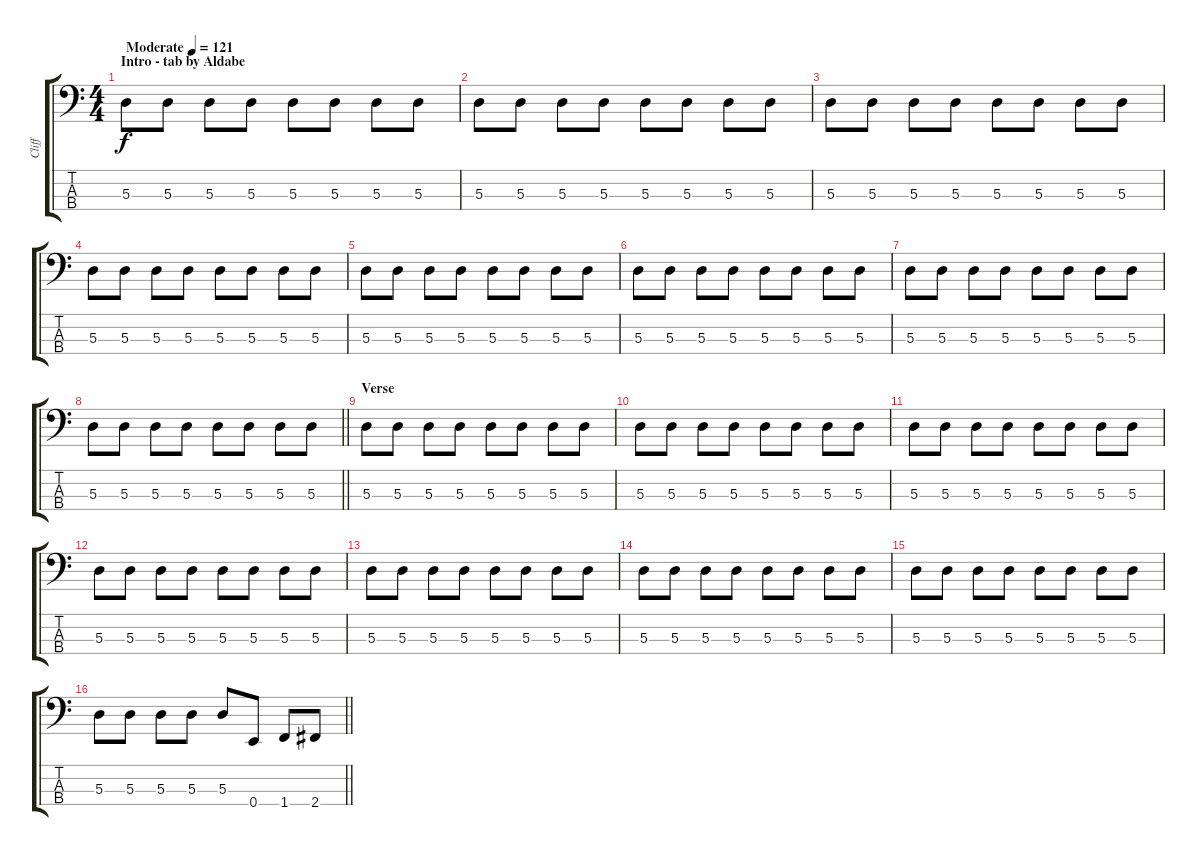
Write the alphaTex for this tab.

\track ("Cliff" "Cliff") {instrument electricbassfinger}
\staff {score tabs}
\tuning (G2 D2 A1 E1) {hide}
\ts (4 4)
\section ("" "Intro - tab by Aldabe")
\tempo (121 "Moderate")
\clef f4
\ks c
5.3.8{dy f instrument electricbassfinger} 5.3.8 5.3.8 5.3.8 5.3.8 5.3.8 5.3.8 5.3.8 |
5.3.8 5.3.8 5.3.8 5.3.8 5.3.8 5.3.8 5.3.8 5.3.8 |
5.3.8 5.3.8 5.3.8 5.3.8 5.3.8 5.3.8 5.3.8 5.3.8 |
5.3.8 5.3.8 5.3.8 5.3.8 5.3.8 5.3.8 5.3.8 5.3.8 |
5.3.8 5.3.8 5.3.8 5.3.8 5.3.8 5.3.8 5.3.8 5.3.8 |
5.3.8 5.3.8 5.3.8 5.3.8 5.3.8 5.3.8 5.3.8 5.3.8 |
5.3.8 5.3.8 5.3.8 5.3.8 5.3.8 5.3.8 5.3.8 5.3.8 |
\barLineRight lightlight
5.3.8 5.3.8 5.3.8 5.3.8 5.3.8 5.3.8 5.3.8 5.3.8 |
\section ("" "Verse")
5.3.8 5.3.8 5.3.8 5.3.8 5.3.8 5.3.8 5.3.8 5.3.8 |
5.3.8 5.3.8 5.3.8 5.3.8 5.3.8 5.3.8 5.3.8 5.3.8 |
5.3.8 5.3.8 5.3.8 5.3.8 5.3.8 5.3.8 5.3.8 5.3.8 |
5.3.8 5.3.8 5.3.8 5.3.8 5.3.8 5.3.8 5.3.8 5.3.8 |
5.3.8 5.3.8 5.3.8 5.3.8 5.3.8 5.3.8 5.3.8 5.3.8 |
5.3.8 5.3.8 5.3.8 5.3.8 5.3.8 5.3.8 5.3.8 5.3.8 |
5.3.8 5.3.8 5.3.8 5.3.8 5.3.8 5.3.8 5.3.8 5.3.8 |
\barLineRight lightlight
5.3.8 5.3.8 5.3.8 5.3.8 5.3.8 0.4.8 1.4.8 2.4.8
